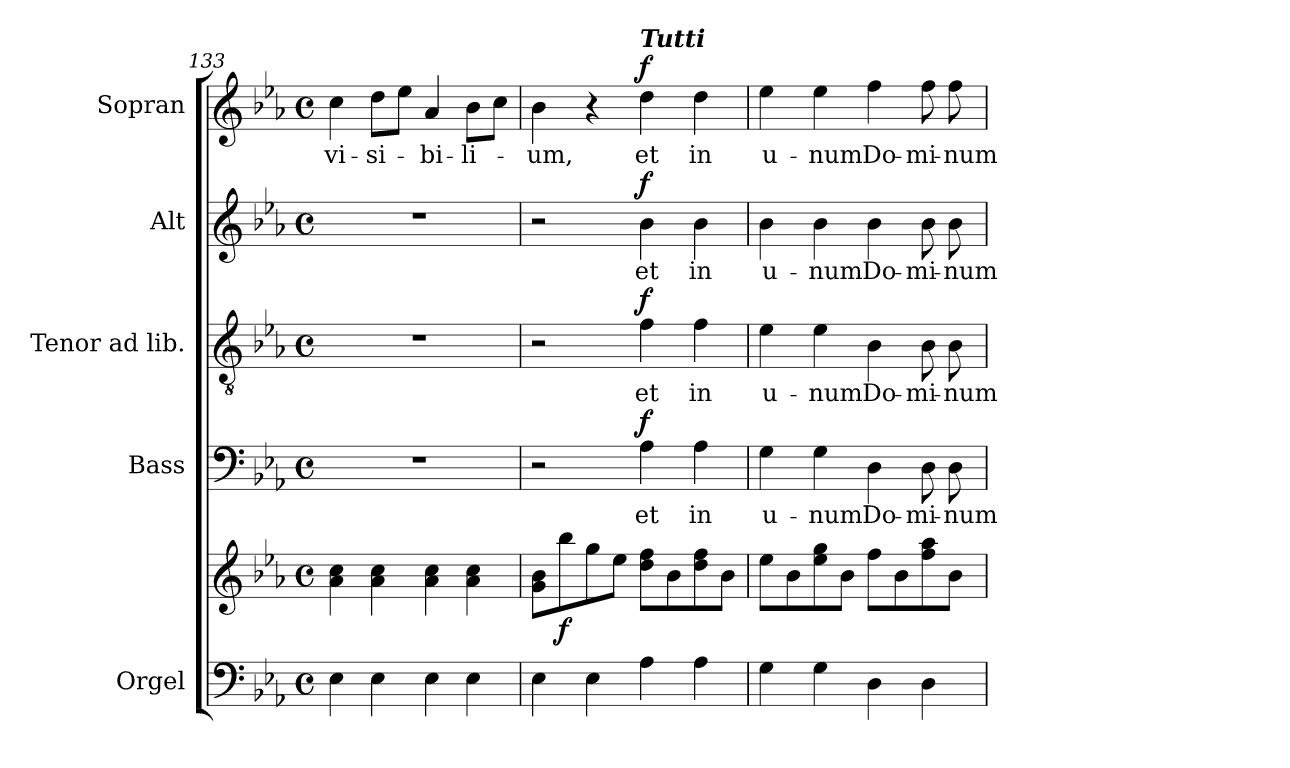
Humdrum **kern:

**kern	**kern	**dynam	**kern	**text	**dynam	**kern	**text	**dynam	**kern	**text	**dynam	**kern	**text	**dynam
*part5	*part5	*part5	*part4	*part4	*part4	*part3	*part3	*part3	*part2	*part2	*part2	*part1	*part1	*part1
*staff6	*staff5	*staff5/6	*staff4	*staff4	*staff4	*staff3	*staff3	*staff3	*staff2	*staff2	*staff2	*staff1	*staff1	*staff1
*I"Orgel	*	*	*I"Bass	*	*	*I"Tenor ad lib.	*	*	*I"Alt	*	*	*I"Sopran	*	*
*	*	*	*I'B.	*	*	*I'T.	*	*	*I'A.	*	*	*I'S.	*	*
*clefF4	*clefG2	*	*clefF4	*	*	*clefGv2	*	*	*clefG2	*	*	*clefG2	*	*
*k[b-e-a-]	*k[b-e-a-]	*	*k[b-e-a-]	*	*	*k[b-e-a-]	*	*	*k[b-e-a-]	*	*	*k[b-e-a-]	*	*
*E-:	*E-:	*	*E-:	*	*	*E-:	*	*	*E-:	*	*	*E-:	*	*
*M4/4	*M4/4	*	*M4/4	*	*	*M4/4	*	*	*M4/4	*	*	*M4/4	*	*
*met(c)	*met(c)	*	*met(c)	*	*	*met(c)	*	*	*met(c)	*	*	*met(c)	*	*
=133	=133	=133	=133	=133	=133	=133	=133	=133	=133	=133	=133	=133	=133	=133
!	!	!	!	!	!	!	!	!	!	!	!	!	!LO:LY:b	!
4E-\	4a-\ 4cc\	.	1r	.	.	1r	.	.	1r	.	.	4cc\	-vi-	.
!	!	!	!	!	!	!	!	!	!	!	!	!	!LO:LY:b	!
4E-\	4a-\ 4cc\	.	.	.	.	.	.	.	.	.	.	8dd\L	-si-	.
.	.	.	.	.	.	.	.	.	.	.	.	8ee-\J	.	.
!	!	!	!	!	!	!	!	!	!	!	!	!	!LO:LY:b	!
4E-\	4a-\ 4cc\	.	.	.	.	.	.	.	.	.	.	4a-/	-bi-	.
!	!	!	!	!	!	!	!	!	!	!	!	!	!LO:LY:b	!
4E-\	4a-\ 4cc\	.	.	.	.	.	.	.	.	.	.	8b-\L	-li-	.
.	.	.	.	.	.	.	.	.	.	.	.	8cc\J	.	.
=134	=134	=134	=134	=134	=134	=134	=134	=134	=134	=134	=134	=134	=134	=134
!	!	!	!	!	!	!	!	!	!	!	!	!	!LO:LY:b	!
4E-\	8g\ 8b-\L	.	2r	.	.	2r	.	.	2r	.	.	4b-\	-um,	.
!	!	!LO:DY:b	!	!	!	!	!	!	!	!	!	!	!	!
.	8bb-\	f	.	.	.	.	.	.	.	.	.	.	.	.
4E-\	8gg\	.	.	.	.	.	.	.	.	.	.	4r	.	.
.	8ee-\J	.	.	.	.	.	.	.	.	.	.	.	.	.
!	!	!	!	!	!	!	!	!	!	!	!	!LO:TX:a:Bi:t=Tutti	!	!
!	!	!	!	!LO:LY:b	!LO:DY:a	!	!LO:LY:b	!LO:DY:a	!	!LO:LY:b	!LO:DY:a	!	!LO:LY:b	!LO:DY:a
4A-\	8dd\ 8ff\L	.	4A-\	et	f	4f\	et	f	4b-\	et	f	4dd\	et	f
.	8b-\	.	.	.	.	.	.	.	.	.	.	.	.	.
!	!	!	!	!LO:LY:b	!	!	!LO:LY:b	!	!	!LO:LY:b	!	!	!LO:LY:b	!
4A-\	8dd\ 8ff\	.	4A-\	in	.	4f\	in	.	4b-\	in	.	4dd\	in	.
.	8b-\J	.	.	.	.	.	.	.	.	.	.	.	.	.
=135	=135	=135	=135	=135	=135	=135	=135	=135	=135	=135	=135	=135	=135	=135
!	!	!	!	!LO:LY:b	!	!	!LO:LY:b	!	!	!LO:LY:b	!	!	!LO:LY:b	!
4G\	8ee-\L	.	4G\	u-	.	4e-\	u-	.	4b-\	u-	.	4ee-\	u-	.
.	8b-\	.	.	.	.	.	.	.	.	.	.	.	.	.
!	!	!	!	!LO:LY:b	!	!	!LO:LY:b	!	!	!LO:LY:b	!	!	!LO:LY:b	!
4G\	8ee-\ 8gg\	.	4G\	-num	.	4e-\	-num	.	4b-\	-num	.	4ee-\	-num	.
.	8b-\J	.	.	.	.	.	.	.	.	.	.	.	.	.
!	!	!	!	!LO:LY:b	!	!	!LO:LY:b	!	!	!LO:LY:b	!	!	!LO:LY:b	!
4D\	8ff\L	.	4D\	Do-	.	4B-\	Do-	.	4b-\	Do-	.	4ff\	Do-	.
.	8b-\	.	.	.	.	.	.	.	.	.	.	.	.	.
!	!	!	!	!LO:LY:b	!	!	!LO:LY:b	!	!	!LO:LY:b	!	!	!LO:LY:b	!
4D\	8ff\ 8aa-\	.	8D\	-mi-	.	8B-\	-mi-	.	8b-\	-mi-	.	8ff\	-mi-	.
!	!	!	!	!LO:LY:b	!	!	!LO:LY:b	!	!	!LO:LY:b	!	!	!LO:LY:b	!
.	8b-\J	.	8D\	-num	.	8B-\	-num	.	8b-\	-num	.	8ff\	-num	.
=	=	=	=	=	=	=	=	=	=	=	=	=	=	=
*-	*-	*-	*-	*-	*-	*-	*-	*-	*-	*-	*-	*-	*-	*-
